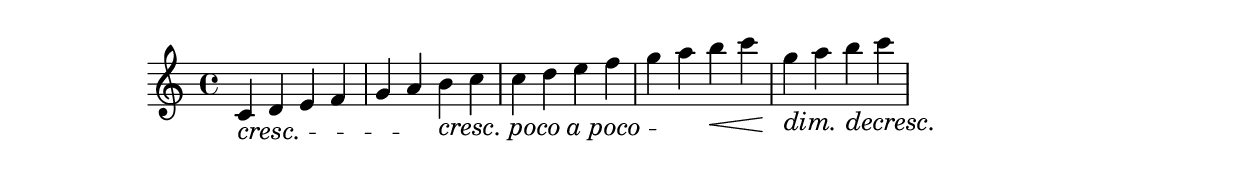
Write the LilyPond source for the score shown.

\version "2.13.36"

\header {
  lsrtags = "expressive-marks, tweaks-and-overrides"
  texidoc = "The \cresc, \dim and \decresc spanners can now be redefined as
postfix operators and produce one text spanner.  Defining custom spanners is
also easy.  Hairpin and text crescendi can be easily mixed. \< and \> produce
hairpins by default, \cresc etc. produce text spanners by default.
"
  doctitle = "Dynamics text spanner postfix"
}

% Some sample text dynamic spanners, to be used as postfix operators
crpoco =
#(make-music 'CrescendoEvent
             'span-direction START
             'span-type 'text
             'span-text "cresc. poco a poco")
% Redefine the existing \cresc, \dim and \decresc commands to use postfix syntax
cresc =
#(make-music 'CrescendoEvent
             'span-direction START
             'span-type 'text
             'span-text "cresc.")
dim =
#(make-music 'DecrescendoEvent
             'span-direction START
             'span-type 'text
             'span-text "dim.")
decresc =
#(make-music 'DecrescendoEvent
             'span-direction START
             'span-type 'text
             'span-text "decresc.")

\relative c' {
  c4\cresc d4 e4 f4 |
  g4 a4\! b4\crpoco c4 |
  c4 d4 e4 f4 |
  g4 a4\! b4\< c4 |
  g4\dim a4 b4\decresc c4\!
}

